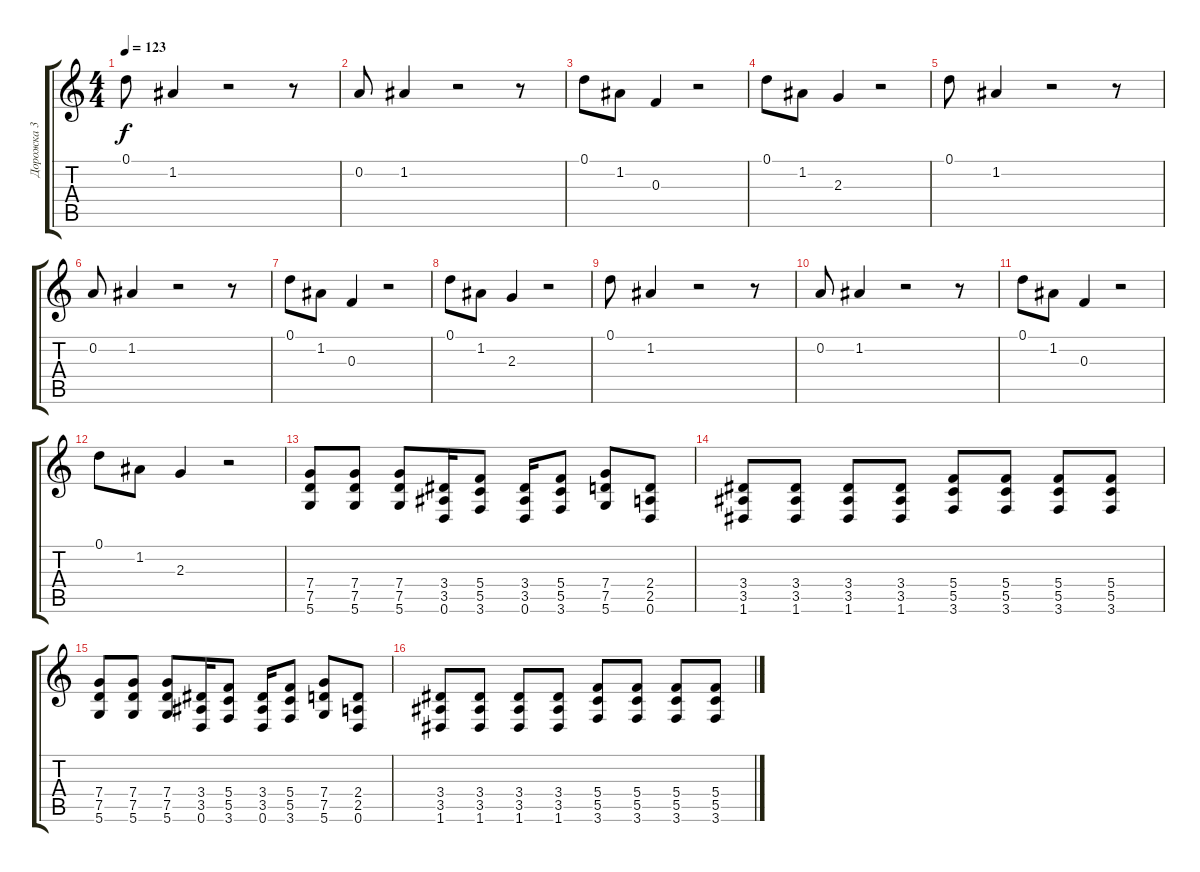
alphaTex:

\track ("Дорожка 3" "Дорожка 3") {instrument overdrivenguitar}
\staff {score tabs}
\tuning (D4 A3 F3 C3 G2 D2) {hide}
\ts (4 4)
\tempo 123
\clef g2
\ks c
0.1.8{dy f} 1.2.4 r.2 r.8 |
0.2.8 1.2.4 r.2 r.8 |
0.1.8 1.2.8 0.3.4 r.2 |
0.1.8 1.2.8 2.3.4 r.2 |
0.1.8 1.2.4 r.2 r.8 |
0.2.8 1.2.4 r.2 r.8 |
0.1.8 1.2.8 0.3.4 r.2 |
0.1.8 1.2.8 2.3.4 r.2 |
0.1.8 1.2.4 r.2 r.8 |
0.2.8 1.2.4 r.2 r.8 |
0.1.8 1.2.8 0.3.4 r.2 |
0.1.8 1.2.8 2.3.4 r.2 |
(7.4 7.5 5.6).8 (7.4 7.5 5.6).8 (7.4 7.5 5.6).8 (3.4 3.5 0.6).16 (5.4 5.5 3.6).8 (3.4 3.5 0.6).16 (5.4 5.5 3.6).8 (7.4 7.5 5.6).8 (2.4 2.5 0.6).8 |
(3.4 3.5 1.6).8 (3.4 3.5 1.6).8 (3.4 3.5 1.6).8 (3.4 3.5 1.6).8 (5.4 5.5 3.6).8 (5.4 5.5 3.6).8 (5.4 5.5 3.6).8 (5.4 5.5 3.6).8 |
(7.4 7.5 5.6).8 (7.4 7.5 5.6).8 (7.4 7.5 5.6).8 (3.4 3.5 0.6).16 (5.4 5.5 3.6).8 (3.4 3.5 0.6).16 (5.4 5.5 3.6).8 (7.4 7.5 5.6).8 (2.4 2.5 0.6).8 |
(3.4 3.5 1.6).8 (3.4 3.5 1.6).8 (3.4 3.5 1.6).8 (3.4 3.5 1.6).8 (5.4 5.5 3.6).8 (5.4 5.5 3.6).8 (5.4 5.5 3.6).8 (5.4 5.5 3.6).8
